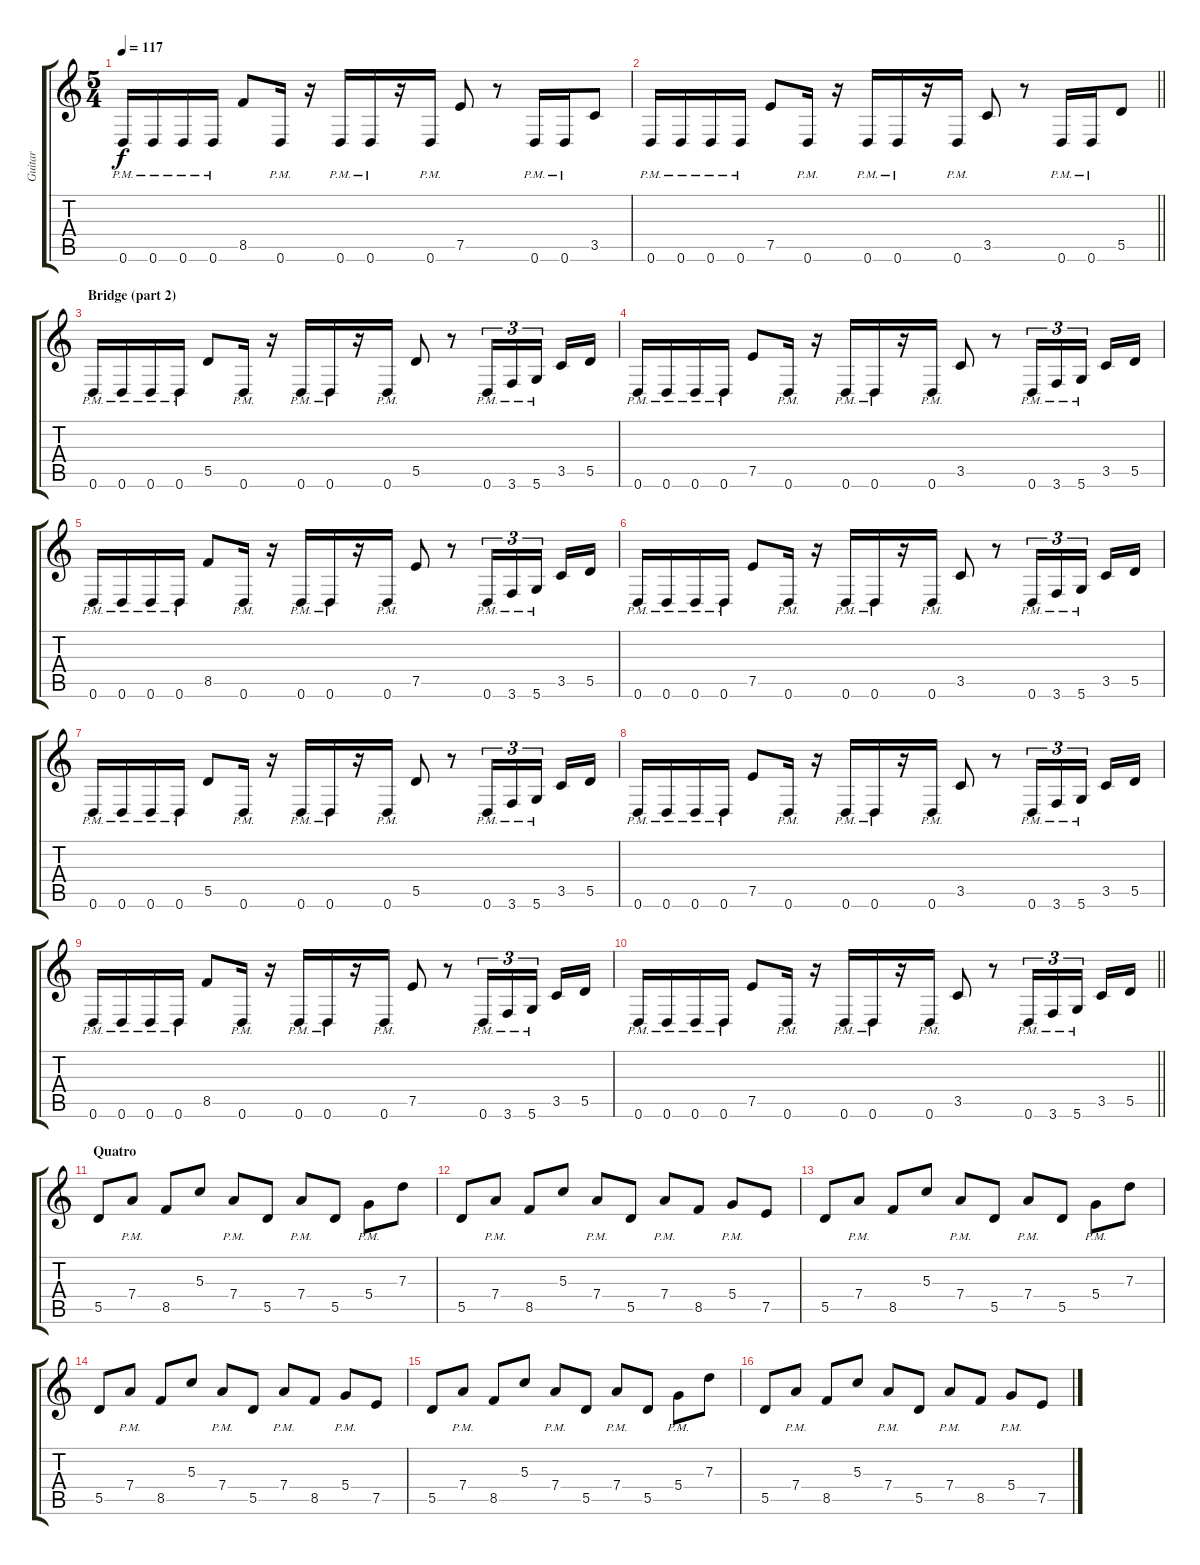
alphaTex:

\track ("Guitar" "Guitar") {instrument distortionguitar}
\staff {score tabs}
\tuning (E4 B3 G3 D3 A2 D2) {hide}
\ts (5 4)
\tempo 117
\clef g2
\ks c
0.6{pm}.16{dy f} 0.6{pm}.16 0.6{pm}.16 0.6{pm}.16 8.5.8 0.6{pm}.16 r.16 0.6{pm}.16 0.6{pm}.16 r.16 0.6{pm}.16 7.5.8 r.8 0.6{pm}.16 0.6{pm}.16 3.5.8 |
\barLineRight lightlight
0.6{pm}.16 0.6{pm}.16 0.6{pm}.16 0.6{pm}.16 7.5.8 0.6{pm}.16 r.16 0.6{pm}.16 0.6{pm}.16 r.16 0.6{pm}.16 3.5.8 r.8 0.6{pm}.16 0.6{pm}.16 5.5.8 |
\section ("" "Bridge (part 2)")
0.6{pm}.16 0.6{pm}.16 0.6{pm}.16 0.6{pm}.16 5.5.8 0.6{pm}.16 r.16 0.6{pm}.16 0.6{pm}.16 r.16 0.6{pm}.16 5.5.8 r.8 0.6{pm}.16{tu (3 2)} 3.6{pm}.16{tu (3 2)} 5.6{pm}.16{tu (3 2) beam splitsecondary} 3.5.16 5.5.16 |
0.6{pm}.16 0.6{pm}.16 0.6{pm}.16 0.6{pm}.16 7.5.8 0.6{pm}.16 r.16 0.6{pm}.16 0.6{pm}.16 r.16 0.6{pm}.16 3.5.8 r.8 0.6{pm}.16{tu (3 2)} 3.6{pm}.16{tu (3 2)} 5.6{pm}.16{tu (3 2) beam splitsecondary} 3.5.16 5.5.16 |
0.6{pm}.16 0.6{pm}.16 0.6{pm}.16 0.6{pm}.16 8.5.8 0.6{pm}.16 r.16 0.6{pm}.16 0.6{pm}.16 r.16 0.6{pm}.16 7.5.8 r.8 0.6{pm}.16{tu (3 2)} 3.6{pm}.16{tu (3 2)} 5.6{pm}.16{tu (3 2) beam splitsecondary} 3.5.16 5.5.16 |
0.6{pm}.16 0.6{pm}.16 0.6{pm}.16 0.6{pm}.16 7.5.8 0.6{pm}.16 r.16 0.6{pm}.16 0.6{pm}.16 r.16 0.6{pm}.16 3.5.8 r.8 0.6{pm}.16{tu (3 2)} 3.6{pm}.16{tu (3 2)} 5.6{pm}.16{tu (3 2) beam splitsecondary} 3.5.16 5.5.16 |
0.6{pm}.16 0.6{pm}.16 0.6{pm}.16 0.6{pm}.16 5.5.8 0.6{pm}.16 r.16 0.6{pm}.16 0.6{pm}.16 r.16 0.6{pm}.16 5.5.8 r.8 0.6{pm}.16{tu (3 2)} 3.6{pm}.16{tu (3 2)} 5.6{pm}.16{tu (3 2) beam splitsecondary} 3.5.16 5.5.16 |
0.6{pm}.16 0.6{pm}.16 0.6{pm}.16 0.6{pm}.16 7.5.8 0.6{pm}.16 r.16 0.6{pm}.16 0.6{pm}.16 r.16 0.6{pm}.16 3.5.8 r.8 0.6{pm}.16{tu (3 2)} 3.6{pm}.16{tu (3 2)} 5.6{pm}.16{tu (3 2) beam splitsecondary} 3.5.16 5.5.16 |
0.6{pm}.16 0.6{pm}.16 0.6{pm}.16 0.6{pm}.16 8.5.8 0.6{pm}.16 r.16 0.6{pm}.16 0.6{pm}.16 r.16 0.6{pm}.16 7.5.8 r.8 0.6{pm}.16{tu (3 2)} 3.6{pm}.16{tu (3 2)} 5.6{pm}.16{tu (3 2) beam splitsecondary} 3.5.16 5.5.16 |
\barLineRight lightlight
0.6{pm}.16 0.6{pm}.16 0.6{pm}.16 0.6{pm}.16 7.5.8 0.6{pm}.16 r.16 0.6{pm}.16 0.6{pm}.16 r.16 0.6{pm}.16 3.5.8 r.8 0.6{pm}.16{tu (3 2)} 3.6{pm}.16{tu (3 2)} 5.6{pm}.16{tu (3 2) beam splitsecondary} 3.5.16 5.5.16 |
\section ("" "Quatro")
5.5.8 7.4{pm}.8 8.5.8 5.3.8 7.4{pm}.8 5.5.8 7.4{pm}.8 5.5.8 5.4{pm}.8 7.3.8 |
5.5.8 7.4{pm}.8 8.5.8 5.3.8 7.4{pm}.8 5.5.8 7.4{pm}.8 8.5.8 5.4{pm}.8 7.5.8 |
5.5.8 7.4{pm}.8 8.5.8 5.3.8 7.4{pm}.8 5.5.8 7.4{pm}.8 5.5.8 5.4{pm}.8 7.3.8 |
5.5.8 7.4{pm}.8 8.5.8 5.3.8 7.4{pm}.8 5.5.8 7.4{pm}.8 8.5.8 5.4{pm}.8 7.5.8 |
5.5.8 7.4{pm}.8 8.5.8 5.3.8 7.4{pm}.8 5.5.8 7.4{pm}.8 5.5.8 5.4{pm}.8 7.3.8 |
5.5.8 7.4{pm}.8 8.5.8 5.3.8 7.4{pm}.8 5.5.8 7.4{pm}.8 8.5.8 5.4{pm}.8 7.5.8
